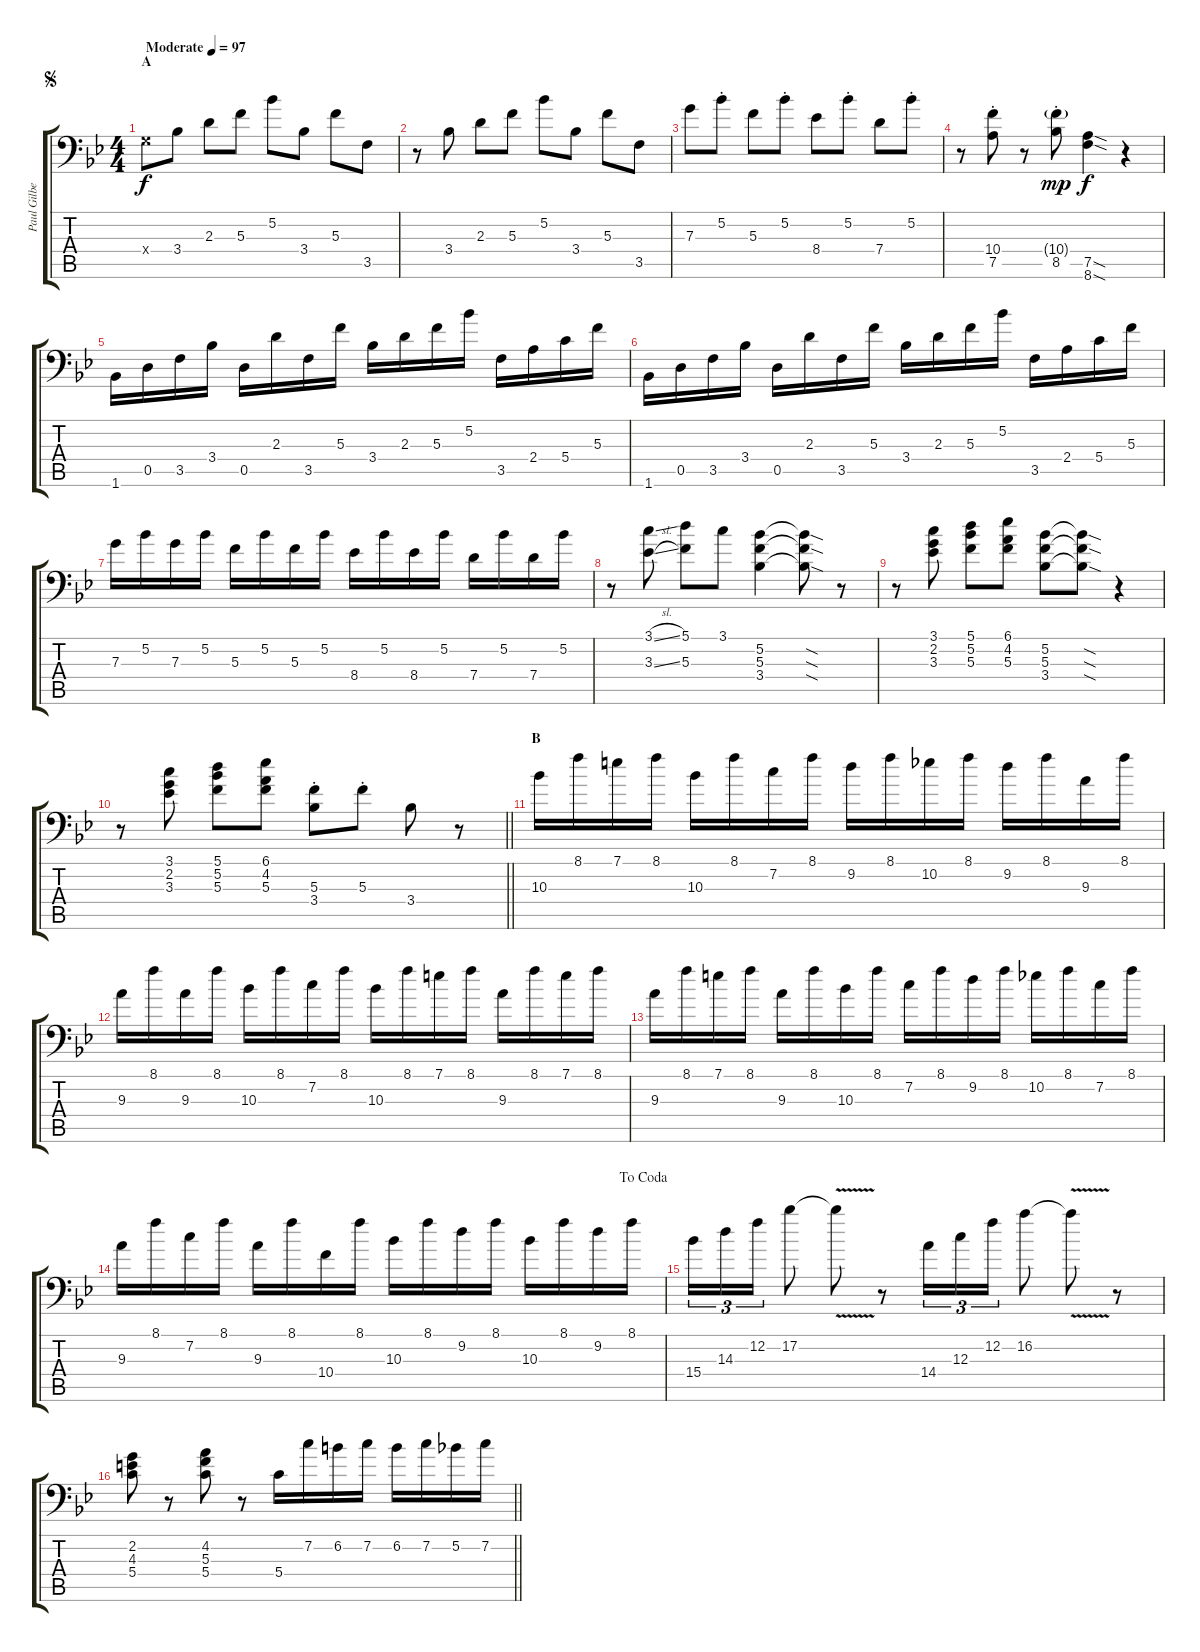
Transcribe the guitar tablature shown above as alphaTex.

\track ("Paul Gilbert" "Paul Gilbe") {instrument distortionguitar}
\staff {score tabs}
\tuning (A3 F3 C3 G2 D2 A1) {hide}
\ts (4 4)
\section ("" "A")
\jump segno
\tempo (97 "Moderate")
\clef f4
\ks bb
0.4{x}.8{dy f instrument distortionguitar} 3.4.8 2.3.8 5.3.8 5.2.8 3.4.8 5.3.8 3.5.8 |
r.8 3.4.8 2.3.8 5.3.8 5.2.8 3.4.8 5.3.8 3.5.8 |
7.3.8 5.2{st}.8 5.3.8 5.2{st}.8 8.4.8 5.2{st}.8 7.4.8 5.2{st}.8 |
r.8 (10.4{st} 7.5{st}).8 r.8 (10.4{g st} 8.5{st}).8{dy mp} (7.5{sod} 8.6{sod}).4{dy f} r.4 |
1.6.16 0.5.16 3.5.16 3.4.16 0.5.16 2.3.16 3.5.16 5.3.16 3.4.16 2.3.16 5.3.16 5.2.16 3.5.16 2.4.16 5.4.16 5.3.16 |
1.6.16 0.5.16 3.5.16 3.4.16 0.5.16 2.3.16 3.5.16 5.3.16 3.4.16 2.3.16 5.3.16 5.2.16 3.5.16 2.4.16 5.4.16 5.3.16 |
7.3.16 5.2.16 7.3.16 5.2.16 5.3.16 5.2.16 5.3.16 5.2.16 8.4.16 5.2.16 8.4.16 5.2.16 7.4.16 5.2.16 7.4.16 5.2.16 |
r.8 (3.1{sl} 3.3{sl}).8 (5.1 5.3).8 3.1.8 (5.2 5.3 3.4).4 (5.2{sod t} 5.3{sod t} 3.4{sod t}).8 r.8 |
r.8 (3.1 2.2 3.3).8 (5.1 5.2 5.3).8 (6.1 4.2 5.3).8 (5.2 5.3 3.4).8 (5.2{sod t} 5.3{sod t} 3.4{sod t}).8 r.4 |
\barLineRight lightlight
r.8 (3.1 2.2 3.3).8 (5.1 5.2 5.3).8 (6.1 4.2 5.3).8 (5.3{st} 3.4{st}).8 5.3{st}.8 3.4.8 r.8 |
\section ("" "B")
10.3.16 8.1.16 7.1.16 8.1.16 10.3.16 8.1.16 7.2.16 8.1.16 9.2.16 8.1.16 10.2.16 8.1.16 9.2.16 8.1.16 9.3.16 8.1.16 |
9.3.16 8.1.16 9.3.16 8.1.16 10.3.16 8.1.16 7.2.16 8.1.16 10.3.16 8.1.16 7.1.16 8.1.16 9.3.16 8.1.16 7.1.16 8.1.16 |
9.3.16 8.1.16 7.1.16 8.1.16 9.3.16 8.1.16 10.3.16 8.1.16 7.2.16 8.1.16 9.2.16 8.1.16 10.2.16 8.1.16 7.2.16 8.1.16 |
\jump dacoda
9.3.16 8.1.16 7.2.16 8.1.16 9.3.16 8.1.16 10.4.16 8.1.16 10.3.16 8.1.16 9.2.16 8.1.16 10.3.16 8.1.16 9.2.16 8.1.16 |
15.4.16{tu (3 2)} 14.3.16{tu (3 2)} 12.2.16{tu (3 2)} 17.2.8 17.2{v t}.8 r.8 14.4.16{tu (3 2)} 12.3.16{tu (3 2)} 12.2.16{tu (3 2)} 16.2.8 16.2{v t}.8 r.8 |
\barLineRight lightlight
(2.2 4.3 5.4).8 r.8 (4.2 5.3 5.4).8 r.8 5.4.16 7.2.16 6.2.16 7.2.16 6.2.16 7.2.16 5.2.16 7.2.16
